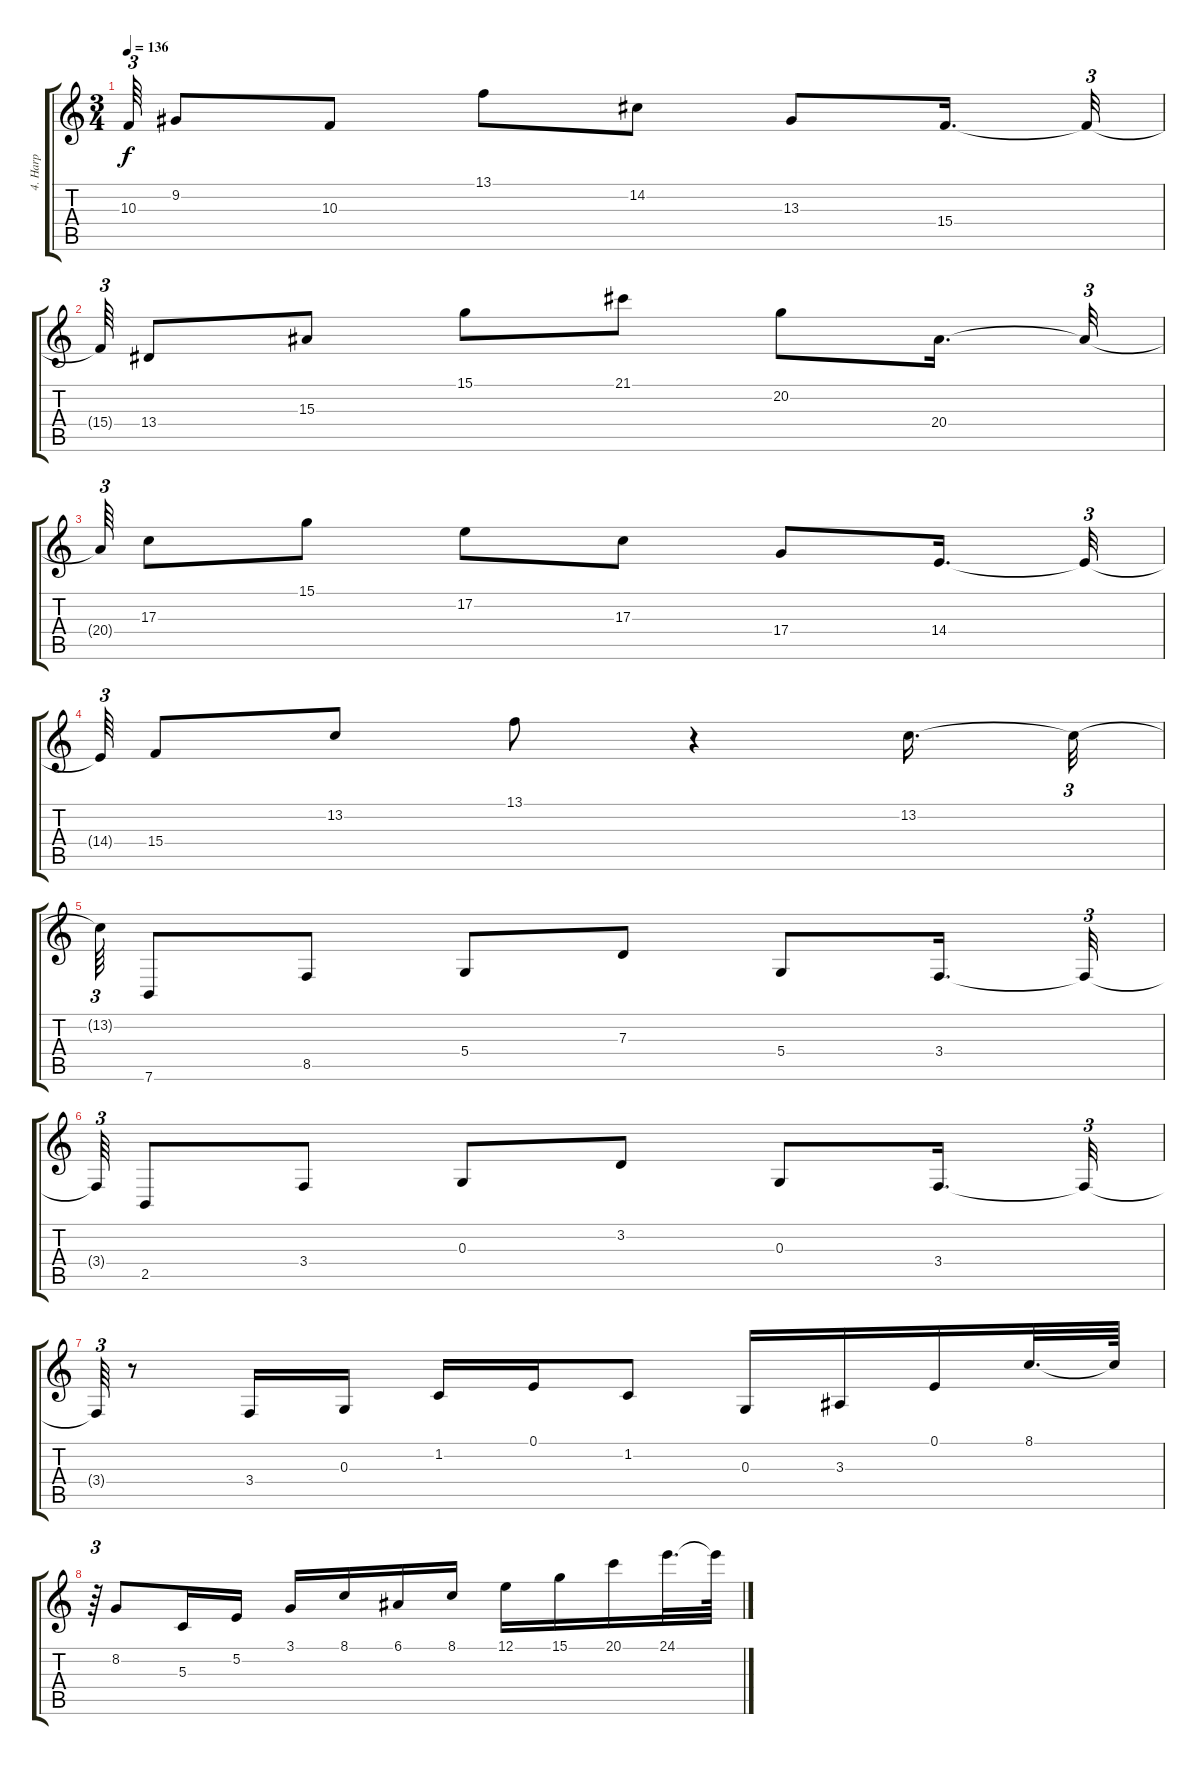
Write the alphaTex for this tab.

\track ("4. Harp" "4. Harp") {instrument orchestralharp}
\staff {score tabs}
\tuning (E4 B3 G3 D3 A2 E2) {hide}
\ts (3 4)
\tempo 136
\clef g2
\ks c
10.3{t}.64{tu (3 2) dy f} 9.2.8 10.3.8 13.1.8 14.2.8 13.3.8 15.4.16{d} 15.4{t}.32{tu (3 2)} |
15.4{t}.64{tu (3 2)} 13.4.8 15.3.8 15.1.8 21.1.8 20.2.8 20.4.16{d} 20.4{t}.32{tu (3 2)} |
20.4{t}.64{tu (3 2)} 17.3.8 15.1.8 17.2.8 17.3.8 17.4.8 14.4.16{d} 14.4{t}.32{tu (3 2)} |
14.4{t}.64{tu (3 2)} 15.4.8 13.2.8 13.1.8 r.4 13.2.16{d} 13.2{t}.32{tu (3 2)} |
13.2{t}.64{tu (3 2)} 7.6.8 8.5.8 5.4.8 7.3.8 5.4.8 3.4.16{d} 3.4{t}.32{tu (3 2)} |
3.4{t}.64{tu (3 2)} 2.5.8 3.4.8 0.3.8 3.2.8 0.3.8 3.4.16{d} 3.4{t}.32{tu (3 2)} |
3.4{t}.64{tu (3 2)} r.8 3.4.16 0.3.16 1.2.16 0.1.16 1.2.8 0.3.16 3.3.16 0.1.16 8.1.32{d} 8.1{t}.64 |
r.64{tu (3 2)} 8.2.8 5.3.16 5.2.16 3.1.16 8.1.16 6.1.16 8.1.16 12.1.16 15.1.16 20.1.16 24.1.32{d} 24.1{t}.64
